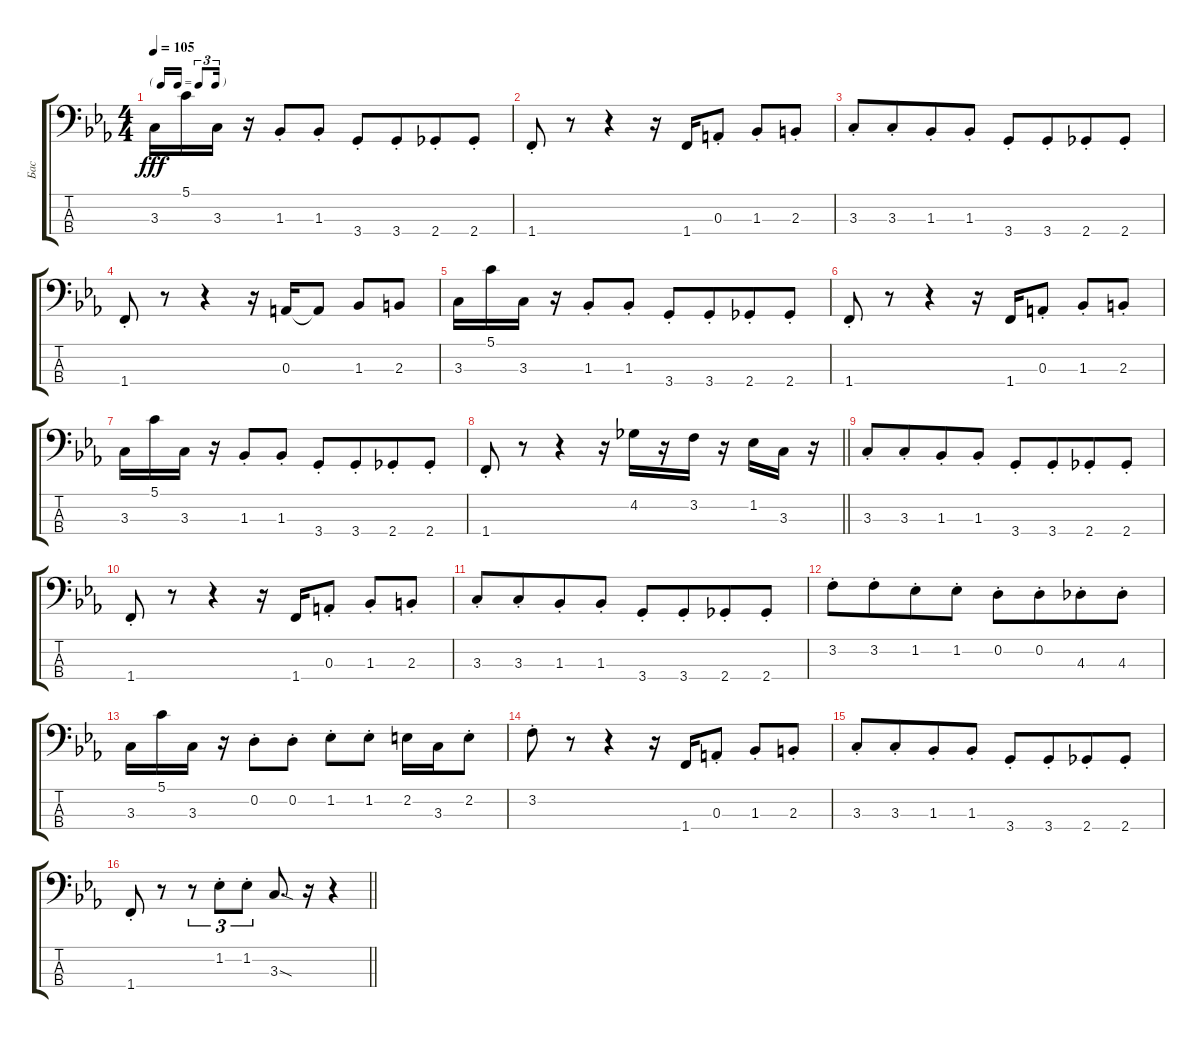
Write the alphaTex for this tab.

\track ("Бас" "Бас") {instrument electricbassfinger}
\staff {score tabs}
\tuning (G2 D2 A1 E1) {hide}
\ts (4 4)
\tf triplet16th
\tempo 105
\clef f4
\ks cminor
3.3.16{dy fff} 5.1.16 3.3.16 r.16 1.3{st}.8 1.3{st}.8 3.4{st}.8 3.4{st}.8{beam merge} 2.4{st}.8 2.4{st}.8 |
1.4{st}.8 r.8 r.4 r.16 1.4.16 0.3{st}.8 1.3{st}.8 2.3{st}.8 |
3.3{st}.8 3.3{st}.8{beam merge} 1.3{st}.8 1.3{st}.8 3.4{st}.8 3.4{st}.8{beam merge} 2.4{st}.8 2.4{st}.8 |
1.4{st}.8 r.8 r.4 r.16 0.3.16 0.3{t}.8 1.3.8 2.3.8 |
3.3.16 5.1.16 3.3.16 r.16 1.3{st}.8 1.3{st}.8 3.4{st}.8 3.4{st}.8{beam merge} 2.4{st}.8 2.4{st}.8 |
1.4{st}.8 r.8 r.4 r.16 1.4.16 0.3{st}.8 1.3{st}.8 2.3{st}.8 |
3.3.16 5.1.16 3.3.16 r.16 1.3{st}.8 1.3{st}.8 3.4{st}.8 3.4{st}.8{beam merge} 2.4{st}.8 2.4{st}.8 |
\barLineRight lightlight
1.4{st}.8 r.8 r.4 r.16 4.2.16 r.16 3.2.16 r.16 1.2.16 3.3.16 r.16 |
3.3{st}.8 3.3{st}.8{beam merge} 1.3{st}.8 1.3{st}.8 3.4{st}.8 3.4{st}.8{beam merge} 2.4{st}.8 2.4{st}.8 |
1.4{st}.8 r.8 r.4 r.16 1.4.16 0.3{st}.8 1.3{st}.8 2.3{st}.8 |
3.3{st}.8 3.3{st}.8{beam merge} 1.3{st}.8 1.3{st}.8 3.4{st}.8 3.4{st}.8{beam merge} 2.4{st}.8 2.4{st}.8 |
3.2{st}.8 3.2{st}.8{beam merge} 1.2{st}.8 1.2{st}.8 0.2{st}.8 0.2{st}.8{beam merge} 4.3{st}.8 4.3{st}.8 |
3.3.16 5.1.16 3.3.16 r.16 0.2{st}.8 0.2{st}.8 1.2{st}.8 1.2{st}.8 2.2.16 3.3.16 2.2{st}.8 |
3.2{st}.8 r.8 r.4 r.16 1.4.16 0.3{st}.8 1.3{st}.8 2.3{st}.8 |
3.3{st}.8 3.3{st}.8{beam merge} 1.3{st}.8 1.3{st}.8 3.4{st}.8 3.4{st}.8{beam merge} 2.4{st}.8 2.4{st}.8 |
\barLineRight lightlight
1.4{st}.8 r.8 r.8{tu (3 2)} 1.2{st}.8{tu (3 2)} 1.2{st}.8{tu (3 2)} 3.3{sod}.8{d} r.16 r.4
